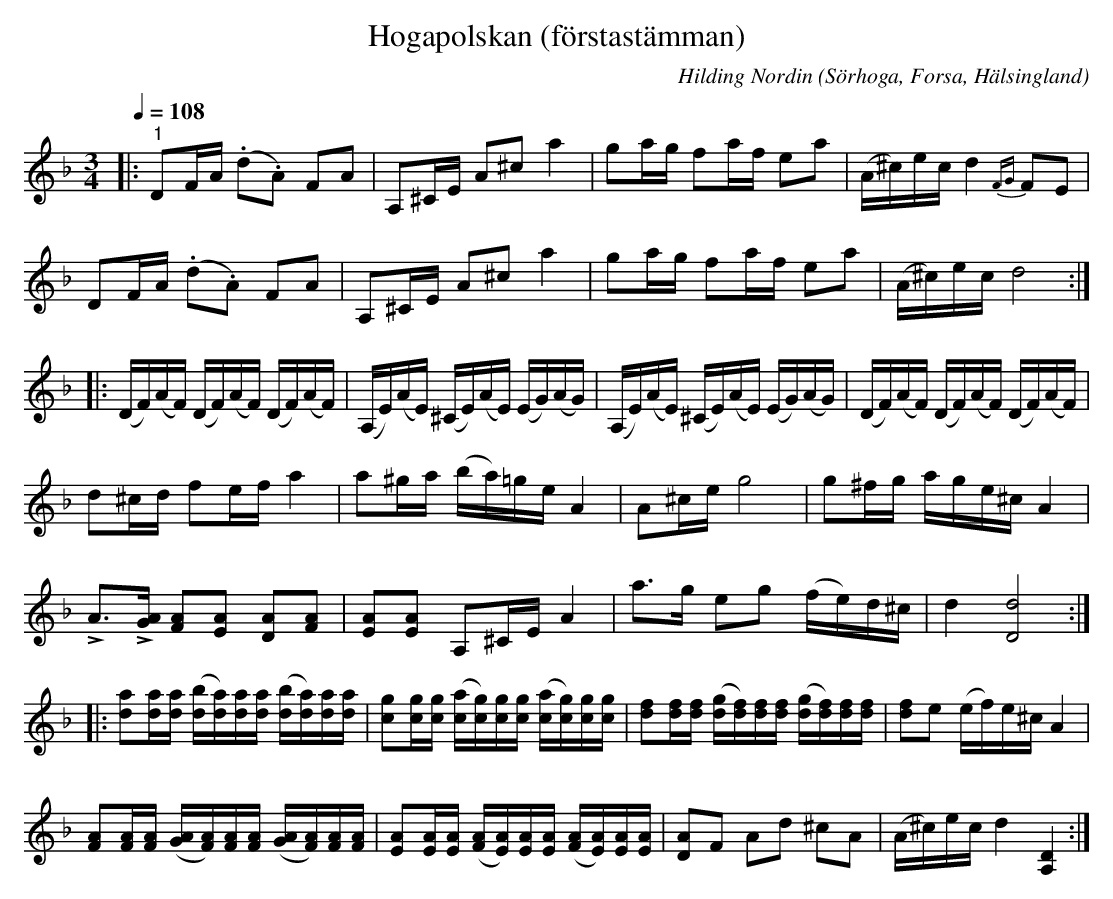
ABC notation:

X:1
T:Hogapolskan (förstastämman)
C:Hilding Nordin
O:Sörhoga, Forsa, Hälsingland
L:1/16
Q:1/4=108
M:3/4
K:Dm
V:1
|:"^1" D2FA (.d2.A2) F2A2 | A,2^CE A2^c2 a4 | g2ag f2af e2a2 | (A^c)ec d4{FG} F2E2 |
D2FA (.d2.A2) F2A2 | A,2^CE A2^c2 a4 | g2ag f2af e2a2 | (A^c)ec d8 ::
(DF)(AF) (DF)(AF) (DF)(AF) | (A,E)(AE) (^CE)(AE) (EG)(AG) | (A,E)(AE) (^CE)(AE) (EG)(AG) | (DF)(AF) (DF)(AF) (DF)(AF) |
d2^cd f2ef a4 | a2^ga (ba)=ge A4 | A2^ce g8 | g2^fg age^c A4 |
!>!A2>!>![GA]2 [FA]2[EA]2 [DA]2[FA]2 | [EA]2[EA]2 A,2^CE A4 | a2>g2 e2g2 (fe)d^c | d4 [Dd]8 ::
[da]2[da][da] ([db][da])[da][da] ([db][da])[da][da] | [cg]2[cg][cg] ([ca][cg])[cg][cg] ([ca][cg])[cg][cg] | [df]2[df][df] ([dg][df])[df][df] ([dg][df])[df][df] | [df]2e2 (ef)e^c A4 |
[FA]2[FA][FA] ([GA][FA])[FA][FA] ([GA][FA])[FA][FA] | [EA]2[EA][EA] ([FA][EA])[EA][EA] ([FA][EA])[EA][EA] | [DA]2F2 A2d2 ^c2A2 | (A^c)ec d4 [A,D]4 :|
